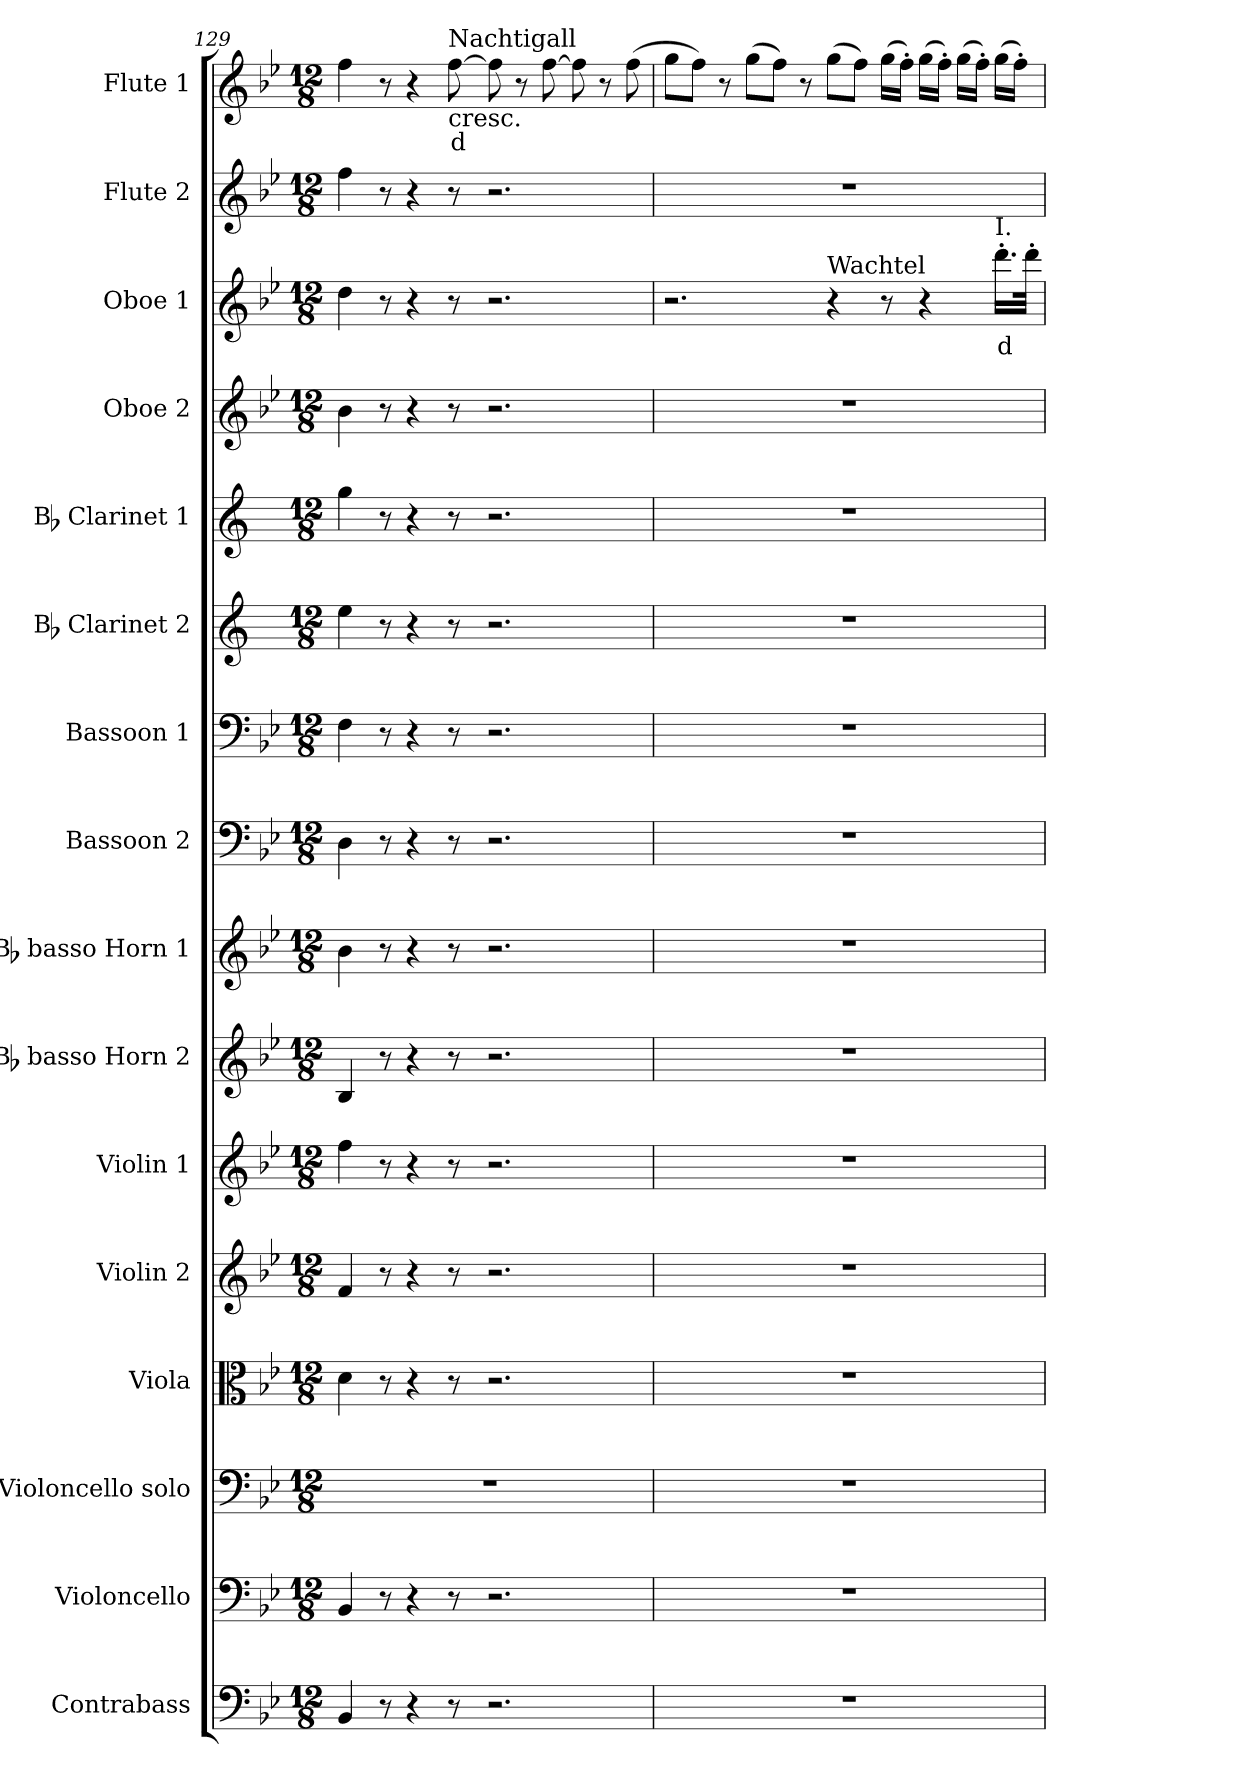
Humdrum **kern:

**kern	**kern	**kern	**kern	**kern	**kern	**kern	**kern	**kern	**kern	**kern	**kern	**kern	**kern	**text	**kern	**kern	**text
*part16	*part15	*part14	*part13	*part12	*part11	*part10	*part9	*part8	*part7	*part6	*part5	*part4	*part3	*part3	*part2	*part1	*part1
*staff16	*staff15	*staff14	*staff13	*staff12	*staff11	*staff10	*staff9	*staff8	*staff7	*staff6	*staff5	*staff4	*staff3	*staff3	*staff2	*staff1	*staff1
*I"Contrabass	*I"Violoncello	*I"Violoncello solo	*I"Viola	*I"Violin 2	*I"Violin 1	*I"Bb basso Horn 2	*I"Bb basso Horn 1	*I"Bassoon 2	*I"Bassoon 1	*I"Bb Clarinet 2	*I"Bb Clarinet 1	*I"Oboe 2	*I"Oboe 1	*	*I"Flute 2	*I"Flute 1	*
*I'Cb	*I'Vc	*I'Vc solo	*I'Vla	*I'Vln 2	*I'Vln 1	*I'Hn 2	*I'Hn 1	*I'Bsn 2	*I'Bsn 1	*I'Cl 2	*I'Cl 1	*I'Ob 2	*I'Ob 1	*	*I'Fl 2	*I'Fl 1	*
*clefF4	*clefF4	*clefF4	*clefC3	*clefG2	*clefG2	*clefG2	*clefG2	*clefF4	*clefF4	*clefG2	*clefG2	*clefG2	*clefG2	*	*clefG2	*clefG2	*
*ITrd7c12	*	*	*	*	*	*ITrd8c14	*ITrd8c14	*	*	*ITrd1c2	*ITrd1c2	*	*	*	*	*	*
*k[b-e-]	*k[b-e-]	*k[b-e-]	*k[b-e-]	*k[b-e-]	*k[b-e-]	*k[b-e-]	*k[b-e-]	*k[b-e-]	*k[b-e-]	*k[b-e-]	*k[b-e-]	*k[b-e-]	*k[b-e-]	*	*k[b-e-]	*k[b-e-]	*
*M12/8	*M12/8	*M12/8	*M12/8	*M12/8	*M12/8	*M12/8	*M12/8	*M12/8	*M12/8	*M12/8	*M12/8	*M12/8	*M12/8	*	*M12/8	*M12/8	*
=129	=129	=129	=129	=129	=129	=129	=129	=129	=129	=129	=129	=129	=129	=129	=129	=129	=129
4BBB-/	4BB-/	1.r	4d\	4f/	4ff\	4BB-/	4B-\	4D\	4F\	4dd\	4ff\	4b-\	4dd\	.	4ff\	4ff\	.
8r	8r	.	8r	8r	8r	8r	8r	8r	8r	8r	8r	8r	8r	.	8r	8r	.
4r	4r	.	4r	4r	4r	4r	4r	4r	4r	4r	4r	4r	4r	.	4r	4r	.
!	!	!	!	!	!	!	!	!	!	!	!	!	!	!	!	!LO:TX:b:t=cresc.	!
!	!	!	!	!	!	!	!	!	!	!	!	!	!	!	!	!LO:TX:a:t=Nachtigall	!
!	!	!	!	!	!	!	!	!	!	!	!	!	!	!	!	!	!LO:LY:b:color=#FF0000
8r	8r	.	8r	8r	8r	8r	8r	8r	8r	8r	8r	8r	8r	.	8r	[8ff\	d
2.r	2.r	.	2.r	2.r	2.r	2.r	2.r	2.r	2.r	2.r	2.r	2.r	2.r	.	2.r	8ff\]	.
.	.	.	.	.	.	.	.	.	.	.	.	.	.	.	.	8r	.
.	.	.	.	.	.	.	.	.	.	.	.	.	.	.	.	[8ff\	.
.	.	.	.	.	.	.	.	.	.	.	.	.	.	.	.	8ff\]	.
.	.	.	.	.	.	.	.	.	.	.	.	.	.	.	.	8r	.
.	.	.	.	.	.	.	.	.	.	.	.	.	.	.	.	(8ff\	.
=130	=130	=130	=130	=130	=130	=130	=130	=130	=130	=130	=130	=130	=130	=130	=130	=130	=130
1.r	1.r	1.r	1.r	1.r	1.r	1.r	1.r	1.r	1.r	1.r	1.r	1.r	2.r	.	1.r	8gg\L	.
.	.	.	.	.	.	.	.	.	.	.	.	.	.	.	.	8ff\J)	.
.	.	.	.	.	.	.	.	.	.	.	.	.	.	.	.	8r	.
.	.	.	.	.	.	.	.	.	.	.	.	.	.	.	.	(8gg\L	.
.	.	.	.	.	.	.	.	.	.	.	.	.	.	.	.	8ff\J)	.
.	.	.	.	.	.	.	.	.	.	.	.	.	.	.	.	8r	.
!	!	!	!	!	!	!	!	!	!	!	!	!	!LO:TX:a:t=Wachtel	!	!	!	!
.	.	.	.	.	.	.	.	.	.	.	.	.	4r	.	.	(8gg\L	.
.	.	.	.	.	.	.	.	.	.	.	.	.	.	.	.	8ff\J)	.
.	.	.	.	.	.	.	.	.	.	.	.	.	8r	.	.	(16gg\LL	.
.	.	.	.	.	.	.	.	.	.	.	.	.	.	.	.	16ff'\JJ)	.
.	.	.	.	.	.	.	.	.	.	.	.	.	4r	.	.	(16gg\LL	.
.	.	.	.	.	.	.	.	.	.	.	.	.	.	.	.	16ff'\JJ)	.
.	.	.	.	.	.	.	.	.	.	.	.	.	.	.	.	(16gg\LL	.
.	.	.	.	.	.	.	.	.	.	.	.	.	.	.	.	16ff'\JJ)	.
!	!	!	!	!	!	!	!	!	!	!	!	!	!LO:TX:a:t=I.	!	!	!	!
!	!	!	!	!	!	!	!	!	!	!	!	!	!	!LO:LY:b:color=#FF0000	!	!	!
.	.	.	.	.	.	.	.	.	.	.	.	.	16.ddd'\LL	d	.	(16gg\LL	.
.	.	.	.	.	.	.	.	.	.	.	.	.	.	.	.	16ff'\JJ)	.
.	.	.	.	.	.	.	.	.	.	.	.	.	32ddd'\JJk	.	.	.	.
=	=	=	=	=	=	=	=	=	=	=	=	=	=	=	=	=	=
*-	*-	*-	*-	*-	*-	*-	*-	*-	*-	*-	*-	*-	*-	*-	*-	*-	*-
